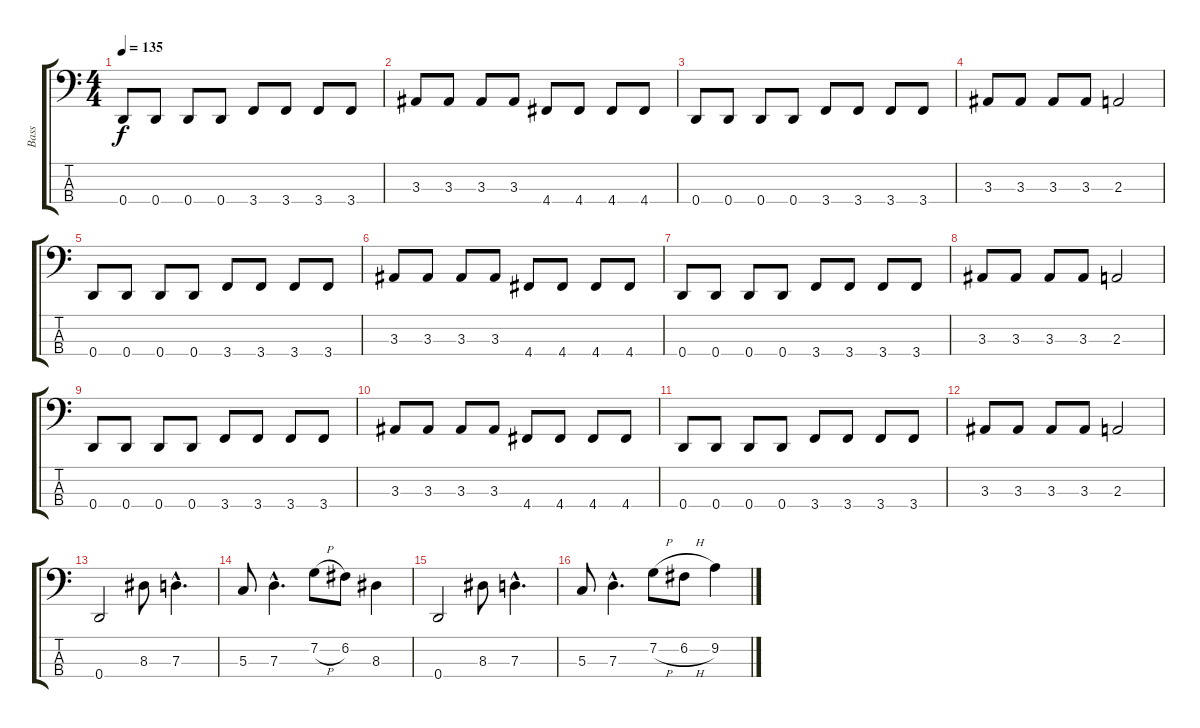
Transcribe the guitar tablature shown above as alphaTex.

\track ("Bass" "Bass") {instrument electricbassfinger}
\staff {score tabs}
\tuning (F2 C2 G1 D1) {hide}
\ts (4 4)
\tempo 135
\clef f4
\ks c
0.4.8{dy f} 0.4.8 0.4.8 0.4.8 3.4.8 3.4.8 3.4.8 3.4.8 |
3.3.8 3.3.8 3.3.8 3.3.8 4.4.8 4.4.8 4.4.8 4.4.8 |
0.4.8 0.4.8 0.4.8 0.4.8 3.4.8 3.4.8 3.4.8 3.4.8 |
3.3.8 3.3.8 3.3.8 3.3.8 2.3.2 |
0.4.8 0.4.8 0.4.8 0.4.8 3.4.8 3.4.8 3.4.8 3.4.8 |
3.3.8 3.3.8 3.3.8 3.3.8 4.4.8 4.4.8 4.4.8 4.4.8 |
0.4.8 0.4.8 0.4.8 0.4.8 3.4.8 3.4.8 3.4.8 3.4.8 |
3.3.8 3.3.8 3.3.8 3.3.8 2.3.2 |
0.4.8 0.4.8 0.4.8 0.4.8 3.4.8 3.4.8 3.4.8 3.4.8 |
3.3.8 3.3.8 3.3.8 3.3.8 4.4.8 4.4.8 4.4.8 4.4.8 |
0.4.8 0.4.8 0.4.8 0.4.8 3.4.8 3.4.8 3.4.8 3.4.8 |
3.3.8 3.3.8 3.3.8 3.3.8 2.3.2 |
0.4.2 8.3.8 7.3{hac}.4{d} |
5.3.8 7.3{hac}.4{d} 7.2{h}.8 6.2.8 8.3.4 |
0.4.2 8.3.8 7.3{hac}.4{d} |
5.3.8 7.3{hac}.4{d} 7.2{h}.8 6.2{h}.8 9.2.4
